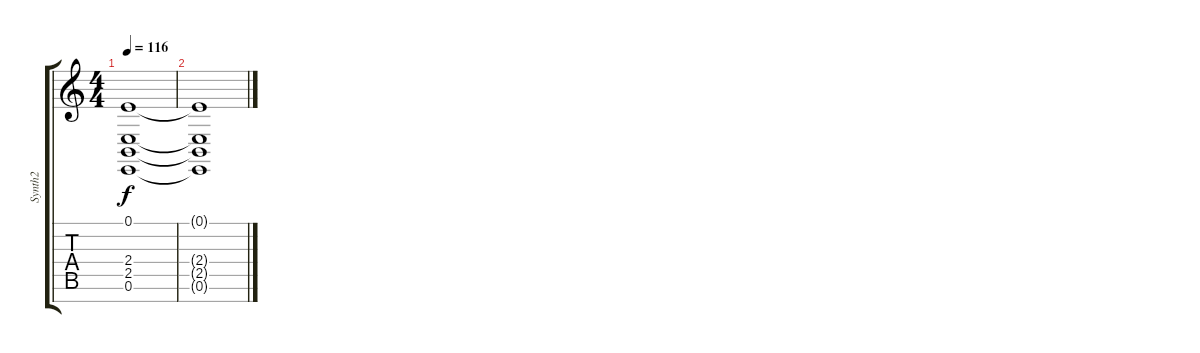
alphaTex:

\track ("Synth2" "Synth2") {instrument synthstrings1}
\staff {score tabs}
\tuning (E4 B3 G3 D3 A2 E2 B1) {hide}
\ts (4 4)
\tempo 116
\clef g2
\ks c
(0.1 2.4 2.5 0.6).1{dy f volume 8} |
(0.1{t} 2.4{t} 2.5{t} 0.6{t}).1
